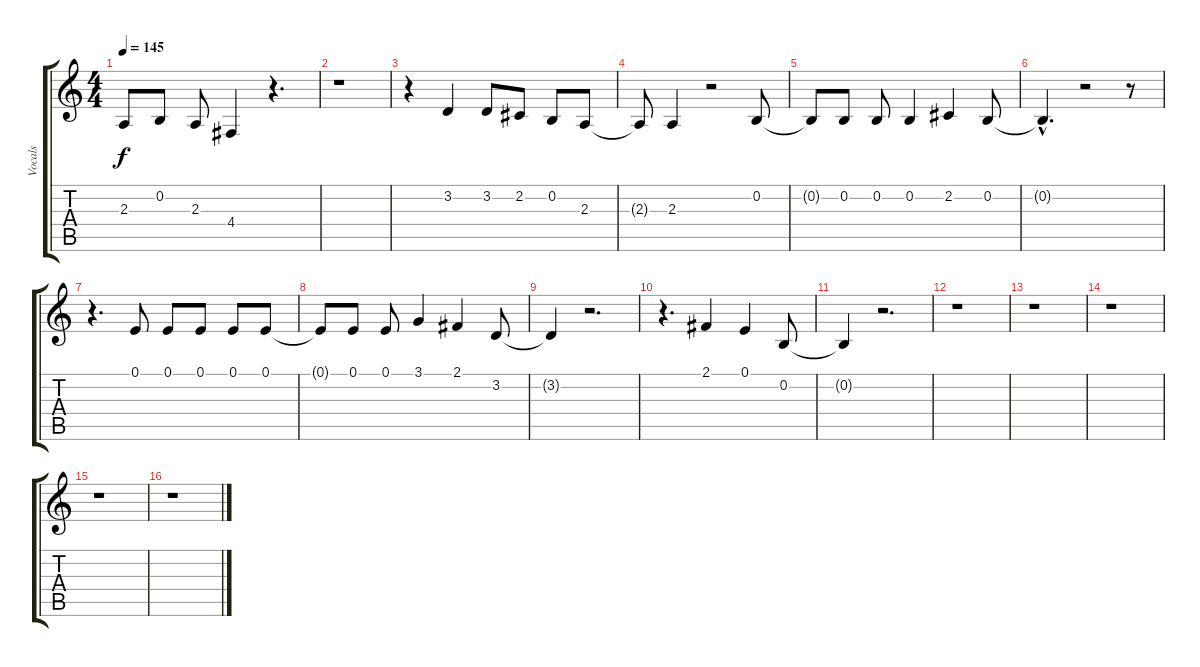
\track ("Vocals" "Vocals") {instrument altosax}
\staff {score tabs}
\tuning (E4 B3 G3 D3 A2 E2) {hide}
\ts (4 4)
\tempo 145
\clef g2
\ks c
2.3{t}.8{dy f} 0.2.8 2.3.8 4.4.4 r.4{d} |
r.1 |
r.4 3.2.4 3.2.8 2.2.8 0.2.8 2.3.8 |
2.3{t}.8 2.3.4 r.2 0.2.8 |
0.2{t}.8 0.2.8 0.2.8 0.2.4 2.2.4 0.2.8 |
0.2{hac t}.4{d} r.2 r.8 |
r.4{d} 0.1.8 0.1.8 0.1.8 0.1.8 0.1.8 |
0.1{t}.8 0.1.8 0.1.8 3.1.4 2.1.4 3.2.8 |
3.2{t}.4 r.2{d} |
r.4{d} 2.1.4 0.1.4 0.2.8 |
0.2{t}.4 r.2{d} |
r.1 |
r.1 |
r.1 |
r.1 |
r.1
